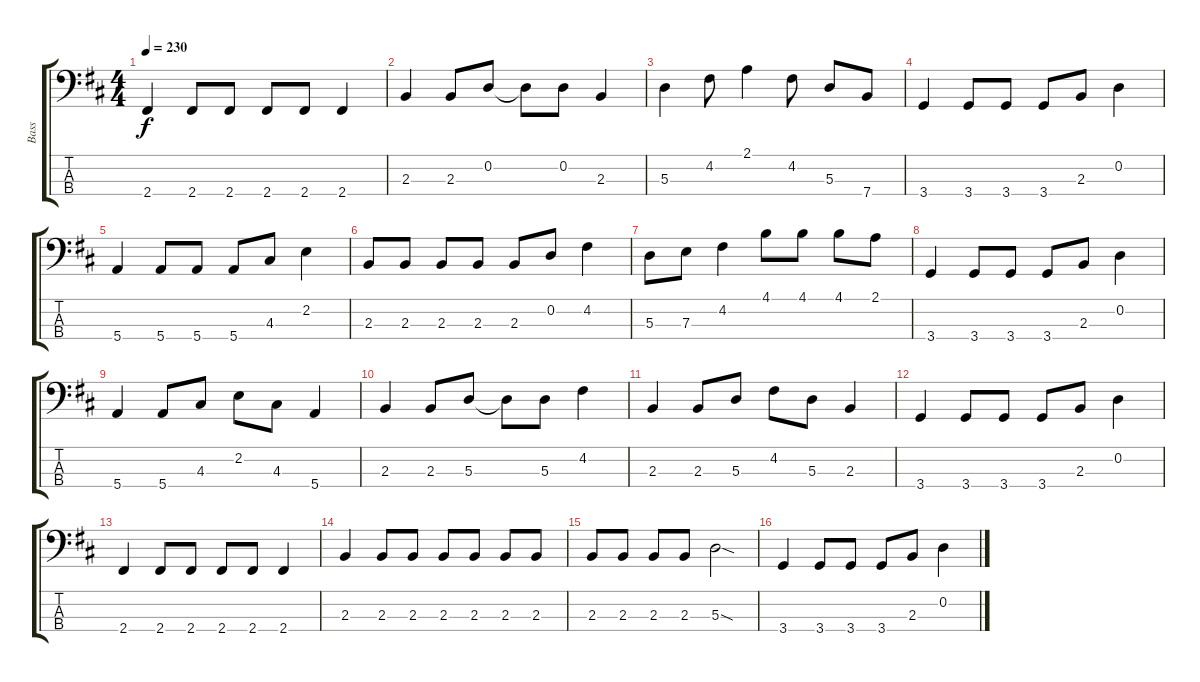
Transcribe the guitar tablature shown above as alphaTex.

\track ("Bass" "Bass") {instrument electricbassfinger}
\staff {score tabs}
\tuning (G2 D2 A1 E1) {hide}
\ts (4 4)
\tempo 230
\clef f4
\ks d
2.4.4{dy f} 2.4.8 2.4.8 2.4.8 2.4.8 2.4.4 |
2.3.4 2.3.8 0.2.8 0.2{t}.8 0.2.8 2.3.4 |
5.3.4 4.2.8 2.1.4 4.2.8 5.3.8 7.4.8 |
3.4.4 3.4.8 3.4.8 3.4.8 2.3.8 0.2.4 |
5.4.4 5.4.8 5.4.8 5.4.8 4.3.8 2.2.4 |
2.3.8 2.3.8 2.3.8 2.3.8 2.3.8 0.2.8 4.2.4 |
5.3.8 7.3.8 4.2.4 4.1.8 4.1.8 4.1.8 2.1.8 |
3.4.4 3.4.8 3.4.8 3.4.8 2.3.8 0.2.4 |
5.4.4 5.4.8 4.3.8 2.2.8 4.3.8 5.4.4 |
2.3.4 2.3.8 5.3.8 5.3{t}.8 5.3.8 4.2.4 |
2.3.4 2.3.8 5.3.8 4.2.8 5.3.8 2.3.4 |
3.4.4 3.4.8 3.4.8 3.4.8 2.3.8 0.2.4 |
2.4.4 2.4.8 2.4.8 2.4.8 2.4.8 2.4.4 |
2.3.4 2.3.8 2.3.8 2.3.8 2.3.8 2.3.8 2.3.8 |
2.3.8 2.3.8 2.3.8 2.3.8 5.3{sod}.2 |
3.4.4 3.4.8 3.4.8 3.4.8 2.3.8 0.2.4
